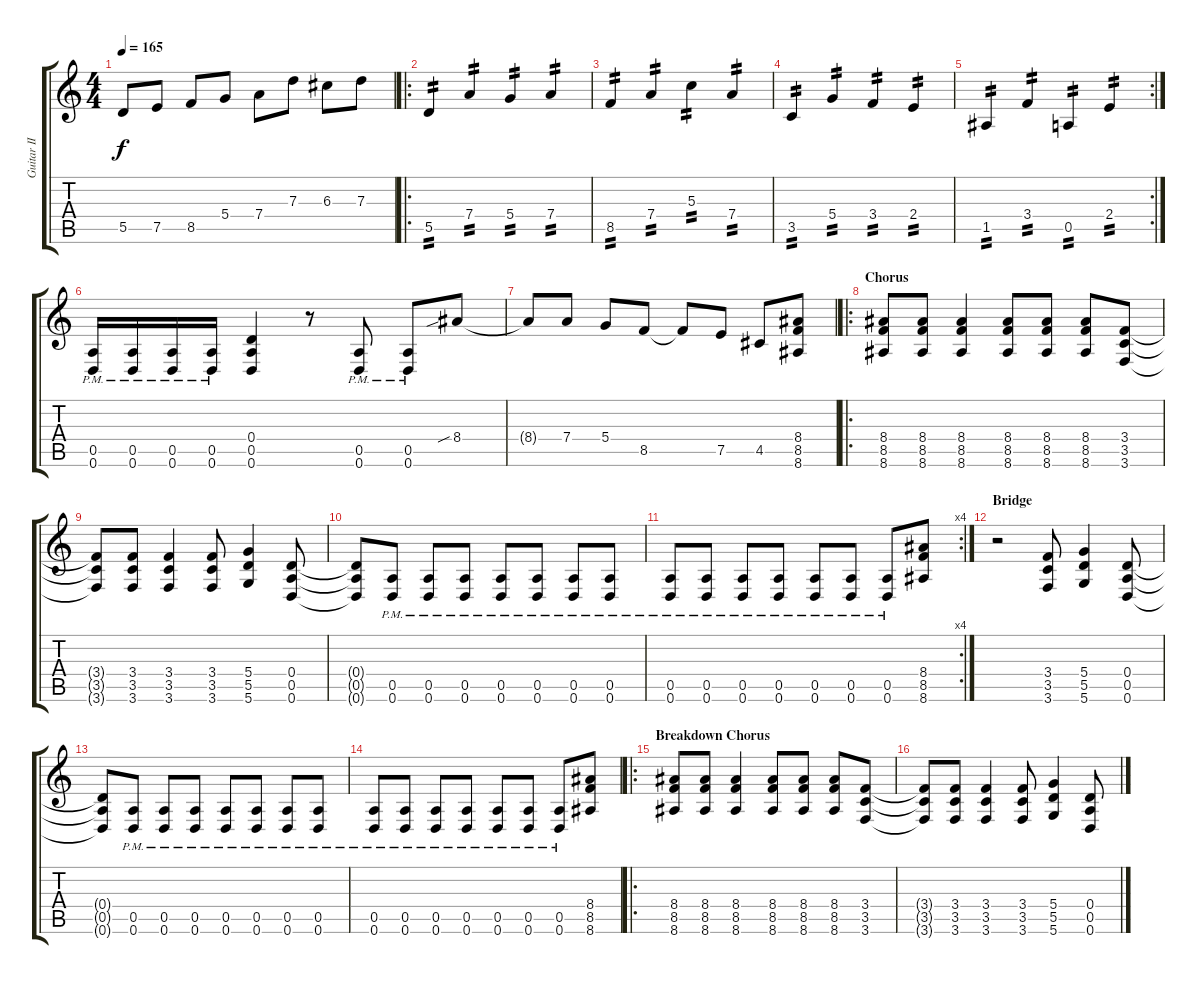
\track ("Guitar II" "Guitar II") {instrument distortionguitar}
\staff {score tabs}
\tuning (E4 B3 G3 D3 A2 D2) {hide}
\ts (4 4)
\tempo 165
\clef g2
\ks c
5.5.8{dy f} 7.5.8 8.5.8 5.4.8 7.4.8 7.3.8 6.3.8 7.3.8 |
\ro
5.5.4{tp 2} 7.4.4{tp 2} 5.4.4{tp 2} 7.4.4{tp 2} |
8.5.4{tp 2} 7.4.4{tp 2} 5.3.4{tp 2} 7.4.4{tp 2} |
3.5.4{tp 2} 5.4.4{tp 2} 3.4.4{tp 2} 2.4.4{tp 2} |
\rc 2
1.5.4{tp 2} 3.4.4{tp 2} 0.5.4{tp 2} 2.4.4{tp 2} |
(0.5{pm} 0.6{pm}).16 (0.5{pm} 0.6{pm}).16 (0.5{pm} 0.6{pm}).16 (0.5{pm} 0.6{pm}).16 (0.4 0.5 0.6).4 r.8 (0.5{pm} 0.6{pm}).8 (0.5{pm} 0.6{pm}).8 8.4{sib}.8 |
8.4{t}.8 7.4.8 5.4.8 8.5.8 8.5{t}.8 7.5.8 4.5.8 (8.4 8.5 8.6).8 |
\ro
\section ("" "Chorus")
(8.4 8.5 8.6).8 (8.4 8.5 8.6).8 (8.4 8.5 8.6).4 (8.4 8.5 8.6).8 (8.4 8.5 8.6).8 (8.4 8.5 8.6).8 (3.4 3.5 3.6).8 |
(3.4{t} 3.5{t} 3.6{t}).8 (3.4 3.5 3.6).8 (3.4 3.5 3.6).4 (3.4 3.5 3.6).8 (5.4 5.5 5.6).4 (0.4 0.5 0.6).8 |
(0.4{t} 0.5{t} 0.6{t}).8 (0.5{pm} 0.6{pm}).8 (0.5{pm} 0.6{pm}).8 (0.5{pm} 0.6{pm}).8 (0.5{pm} 0.6{pm}).8 (0.5{pm} 0.6{pm}).8 (0.5{pm} 0.6{pm}).8 (0.5{pm} 0.6{pm}).8 |
\rc 4
(0.5{pm} 0.6{pm}).8 (0.5{pm} 0.6{pm}).8 (0.5{pm} 0.6{pm}).8 (0.5{pm} 0.6{pm}).8 (0.5{pm} 0.6{pm}).8 (0.5{pm} 0.6{pm}).8 (0.5{pm} 0.6{pm}).8 (8.4 8.5 8.6).8 |
\section ("" "Bridge")
r.2 (3.4 3.5 3.6).8 (5.4 5.5 5.6).4 (0.4 0.5 0.6).8 |
(0.4{t} 0.5{t} 0.6{t}).8 (0.5{pm} 0.6{pm}).8 (0.5{pm} 0.6{pm}).8 (0.5{pm} 0.6{pm}).8 (0.5{pm} 0.6{pm}).8 (0.5{pm} 0.6{pm}).8 (0.5{pm} 0.6{pm}).8 (0.5{pm} 0.6{pm}).8 |
(0.5{pm} 0.6{pm}).8 (0.5{pm} 0.6{pm}).8 (0.5{pm} 0.6{pm}).8 (0.5{pm} 0.6{pm}).8 (0.5{pm} 0.6{pm}).8 (0.5{pm} 0.6{pm}).8 (0.5{pm} 0.6{pm}).8 (8.4 8.5 8.6).8 |
\ro
\section ("" "Breakdown Chorus")
(8.4 8.5 8.6).8 (8.4 8.5 8.6).8 (8.4 8.5 8.6).4 (8.4 8.5 8.6).8 (8.4 8.5 8.6).8 (8.4 8.5 8.6).8 (3.4 3.5 3.6).8 |
(3.4{t} 3.5{t} 3.6{t}).8 (3.4 3.5 3.6).8 (3.4 3.5 3.6).4 (3.4 3.5 3.6).8 (5.4 5.5 5.6).4 (0.4 0.5 0.6).8
